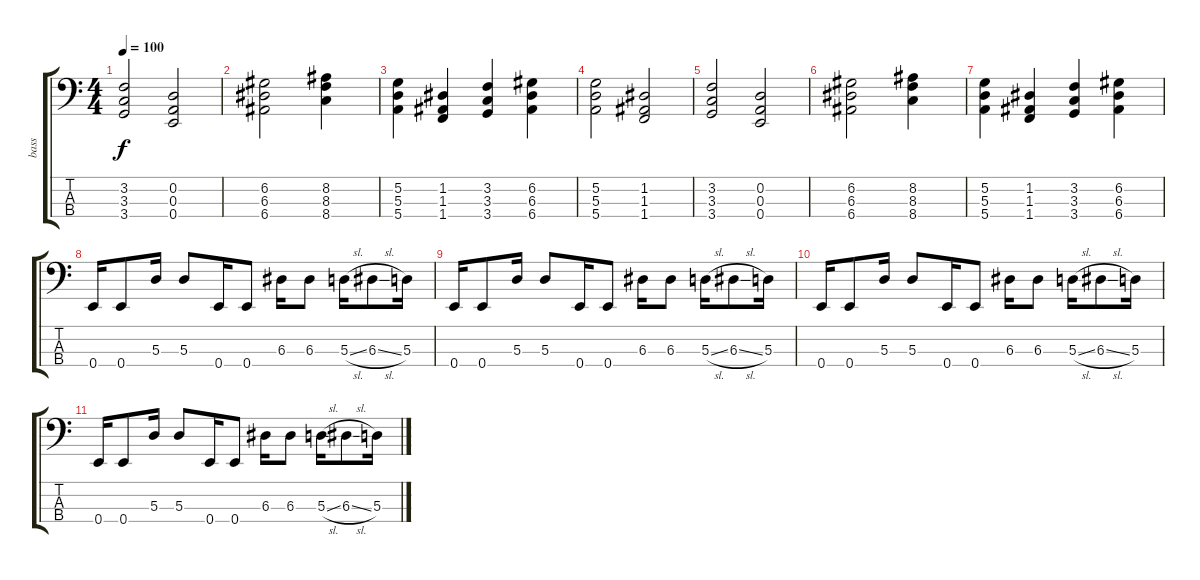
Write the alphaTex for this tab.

\track ("bass" "bass") {instrument slapbass1}
\staff {score tabs}
\tuning (G2 D2 A1 E1) {hide}
\ts (4 4)
\tempo 100
\clef f4
\ks c
(3.2 3.3 3.4).2{dy f} (0.2 0.3 0.4).2 |
(6.2 6.3 6.4).2 (8.2 8.3 8.4).4 |
(5.2 5.3 5.4).4 (1.2 1.3 1.4).4 (3.2 3.3 3.4).4 (6.2 6.3 6.4).4 |
(5.2 5.3 5.4).2 (1.2 1.3 1.4).2 |
(3.2 3.3 3.4).2 (0.2 0.3 0.4).2 |
(6.2 6.3 6.4).2 (8.2 8.3 8.4).4 |
(5.2 5.3 5.4).4 (1.2 1.3 1.4).4 (3.2 3.3 3.4).4 (6.2 6.3 6.4).4 |
0.4.16 0.4.8 5.3.16 5.3.8 0.4.16 0.4.8 6.3.16 6.3.8 5.3{sl}.16 6.3{sl}.8 5.3.16 |
0.4.16 0.4.8 5.3.16 5.3.8 0.4.16 0.4.8 6.3.16 6.3.8 5.3{sl}.16 6.3{sl}.8 5.3.16 |
0.4.16 0.4.8 5.3.16 5.3.8 0.4.16 0.4.8 6.3.16 6.3.8 5.3{sl}.16 6.3{sl}.8 5.3.16 |
0.4.16 0.4.8 5.3.16 5.3.8 0.4.16 0.4.8 6.3.16 6.3.8 5.3{sl}.16 6.3{sl}.8 5.3.16
